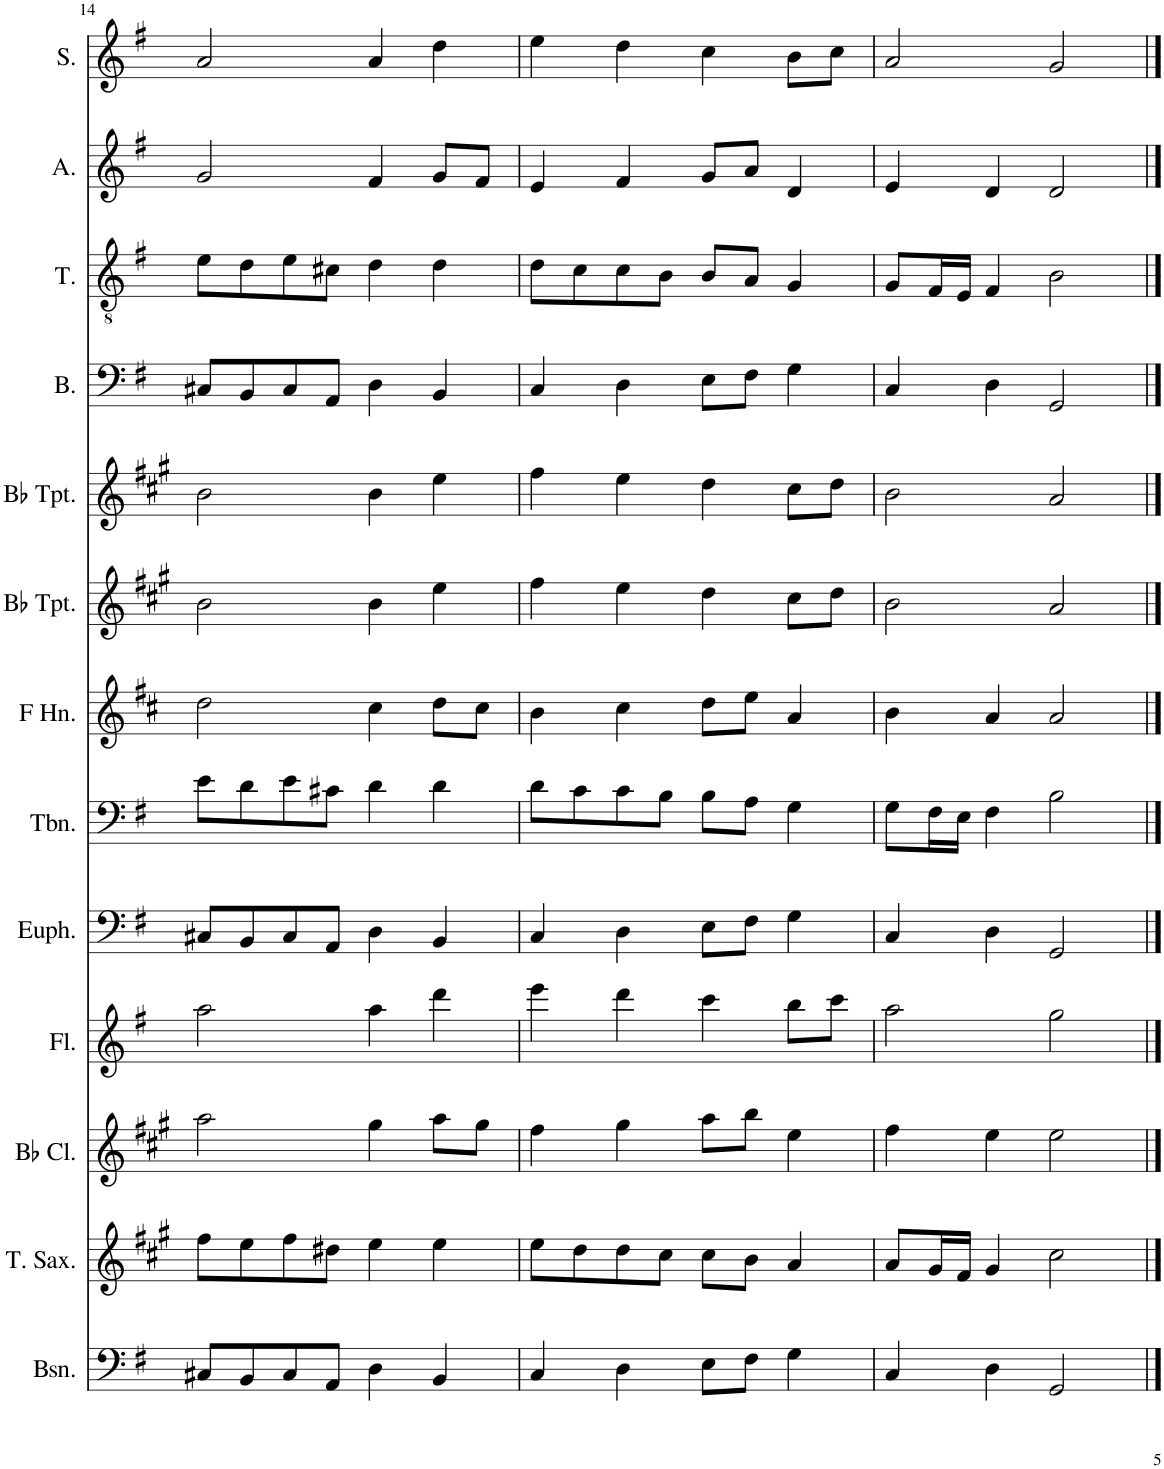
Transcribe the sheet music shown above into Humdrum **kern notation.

**kern	**kern	**kern	**kern	**kern	**kern	**kern	**kern	**kern	**kern	**kern	**kern	**kern
*part13	*part12	*part11	*part10	*part9	*part8	*part7	*part6	*part5	*part4	*part3	*part2	*part1
*staff13	*staff12	*staff11	*staff10	*staff9	*staff8	*staff7	*staff6	*staff5	*staff4	*staff3	*staff2	*staff1
*I"Bassoon	*I"Tenor Saxophone	*I"Bb Clarinet	*I"Flute	*I"Euphonium	*I"Trombone	*I"Horn in F	*I"Bb Trumpet	*I"Bb Trumpet	*I"Bass	*I"Tenor	*I"Alto	*I"Soprano
*I'Bsn.	*I'T. Sax.	*I'Bb Cl.	*I'Fl.	*I'Euph.	*I'Tbn.	*	*I'Bb Tpt.	*I'Bb Tpt.	*I'B.	*I'T.	*I'A.	*I'S.
!!LO:PB:g=z
*clefF4	*clefG2	*clefG2	*clefG2	*clefF4	*clefF4	*clefG2	*clefG2	*clefG2	*clefF4	*clefGv2	*clefG2	*clefG2
*	*Trd8c14	*Trd1c2	*	*	*	*Trd4c7	*Trd1c2	*Trd1c2	*	*	*	*
*k[f#]	*k[f#c#g#]	*k[f#c#g#]	*k[f#]	*k[f#]	*k[f#]	*k[f#c#]	*k[f#c#g#]	*k[f#c#g#]	*k[f#]	*k[f#]	*k[f#]	*k[f#]
*M4/4	*M4/4	*M4/4	*M4/4	*M4/4	*M4/4	*M4/4	*M4/4	*M4/4	*M4/4	*M4/4	*M4/4	*M4/4
=14	=14	=14	=14	=14	=14	=14	=14	=14	=14	=14	=14	=14
8C#X/L	8ff#\L	2aa\	2aa\	8C#X/L	8e\L	2dd\	2b\	2b\	8C#X/L	8e\L	2g/	2a/
8BB/	8ee\	.	.	8BB/	8d\	.	.	.	8BB/	8d\	.	.
8C#/	8ff#\	.	.	8C#/	8e\	.	.	.	8C#/	8e\	.	.
8AA/J	8dd#X\J	.	.	8AA/J	8c#X\J	.	.	.	8AA/J	8c#X\J	.	.
4D\	4ee\	4gg#\	4aa\	4D\	4d\	4cc#\	4b\	4b\	4D\	4d\	4f#/	4a/
4BB/	4ee\	8aa\L	4ddd\	4BB/	4d\	8dd\L	4ee\	4ee\	4BB/	4d\	8g/L	4dd\
.	.	8gg#\J	.	.	.	8cc#\J	.	.	.	.	8f#/J	.
=15	=15	=15	=15	=15	=15	=15	=15	=15	=15	=15	=15	=15
4C/	8ee\L	4ff#\	4eee\	4C/	8d\L	4b\	4ff#\	4ff#\	4C/	8d\L	4e/	4ee\
.	8dd\	.	.	.	8c\	.	.	.	.	8c\	.	.
4D\	8dd\	4gg#\	4ddd\	4D\	8c\	4cc#\	4ee\	4ee\	4D\	8c\	4f#/	4dd\
.	8cc#\J	.	.	.	8B\J	.	.	.	.	8B\J	.	.
8E\L	8cc#\L	8aa\L	4ccc\	8E\L	8B\L	8dd\L	4dd\	4dd\	8E\L	8B/L	8g/L	4cc\
8F#\J	8b\J	8bb\J	.	8F#\J	8A\J	8ee\J	.	.	8F#\J	8A/J	8a/J	.
4G\	4a/	4ee\	8bb\L	4G\	4G\	4a/	8cc#\L	8cc#\L	4G\	4G/	4d/	8b\L
.	.	.	8ccc\J	.	.	.	8dd\J	8dd\J	.	.	.	8cc\J
=16	=16	=16	=16	=16	=16	=16	=16	=16	=16	=16	=16	=16
4C/	8a/L	4ff#\	2aa\	4C/	8G\L	4b\	2b\	2b\	4C/	8G/L	4e/	2a/
.	16g#/L	.	.	.	16F#\L	.	.	.	.	16F#/L	.	.
.	16f#/JJ	.	.	.	16E\JJ	.	.	.	.	16E/JJ	.	.
4D\	4g#/	4ee\	.	4D\	4F#\	4a/	.	.	4D\	4F#/	4d/	.
2GG/	2cc#\	2ee\	2gg\	2GG/	2B\	2a/	2a/	2a/	2GG/	2B\	2d/	2g/
==	==	==	==	==	==	==	==	==	==	==	==	==
*-	*-	*-	*-	*-	*-	*-	*-	*-	*-	*-	*-	*-
